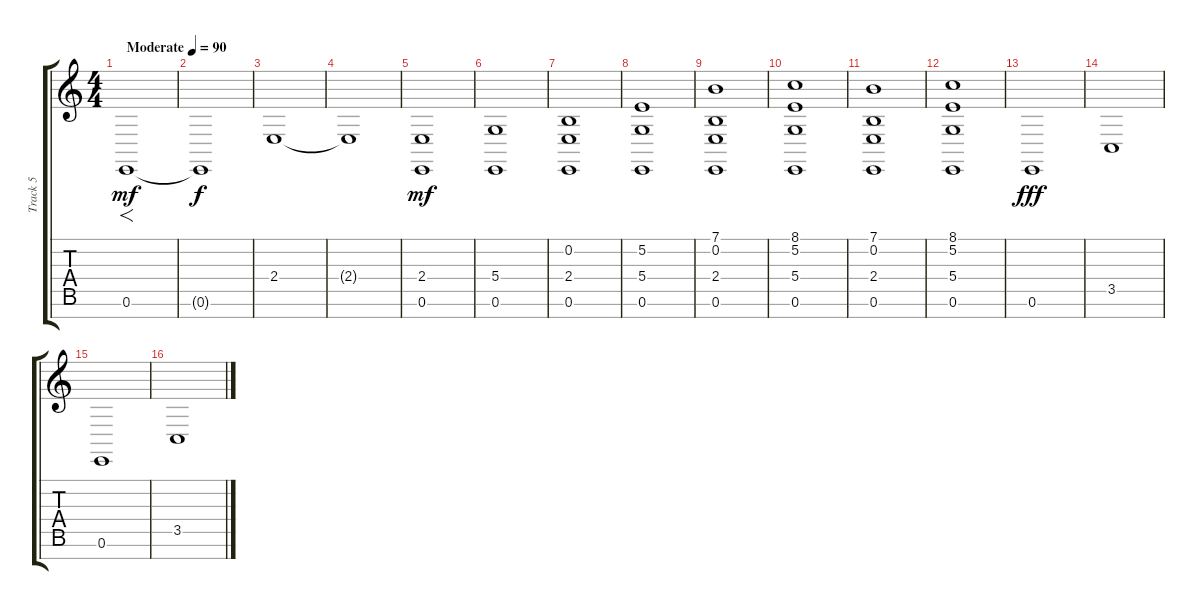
\track ("Track 5" "Track 5") {instrument stringensemble2}
\staff {score tabs}
\tuning (E4 B3 G3 D3 A2 E2 B1) {hide}
\ts (4 4)
\tempo (90 "Moderate")
\clef g2
\ks c
0.6.1{f dy mf instrument stringensemble2} |
0.6{t}.1{dy f} |
2.4.1 |
2.4{t}.1 |
(2.4 0.6).1{dy mf} |
(5.4 0.6).1 |
(0.2 2.4 0.6).1 |
(5.2 5.4 0.6).1 |
(7.1 0.2 2.4 0.6).1 |
(8.1 5.2 5.4 0.6).1 |
(7.1 0.2 2.4 0.6).1 |
(8.1 5.2 5.4 0.6).1 |
0.6.1{dy fff} |
3.5.1 |
0.6.1 |
3.5.1
